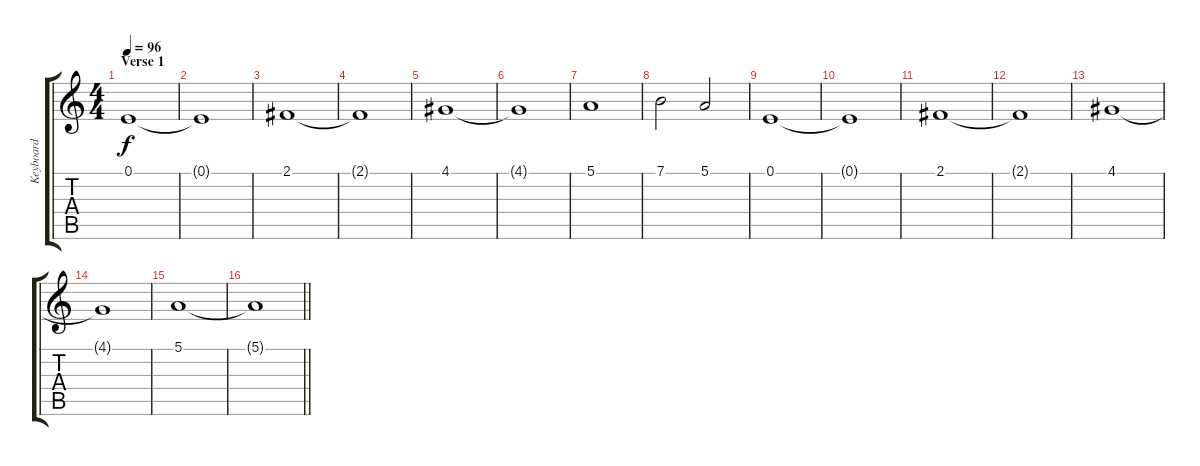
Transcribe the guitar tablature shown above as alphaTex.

\track ("Keyboard" "Keyboard") {instrument pad2warm}
\staff {score tabs}
\tuning (E4 B3 G3 D3 A2 E2) {hide}
\ts (4 4)
\section ("" "Verse 1")
\tempo 96
\clef g2
\ks c
0.1.1{dy f} |
0.1{t}.1 |
2.1.1 |
2.1{t}.1 |
4.1.1 |
4.1{t}.1 |
5.1.1 |
7.1.2 5.1.2 |
0.1.1 |
0.1{t}.1 |
2.1.1 |
2.1{t}.1 |
4.1.1 |
4.1{t}.1 |
5.1.1 |
\barLineRight lightlight
5.1{t}.1
